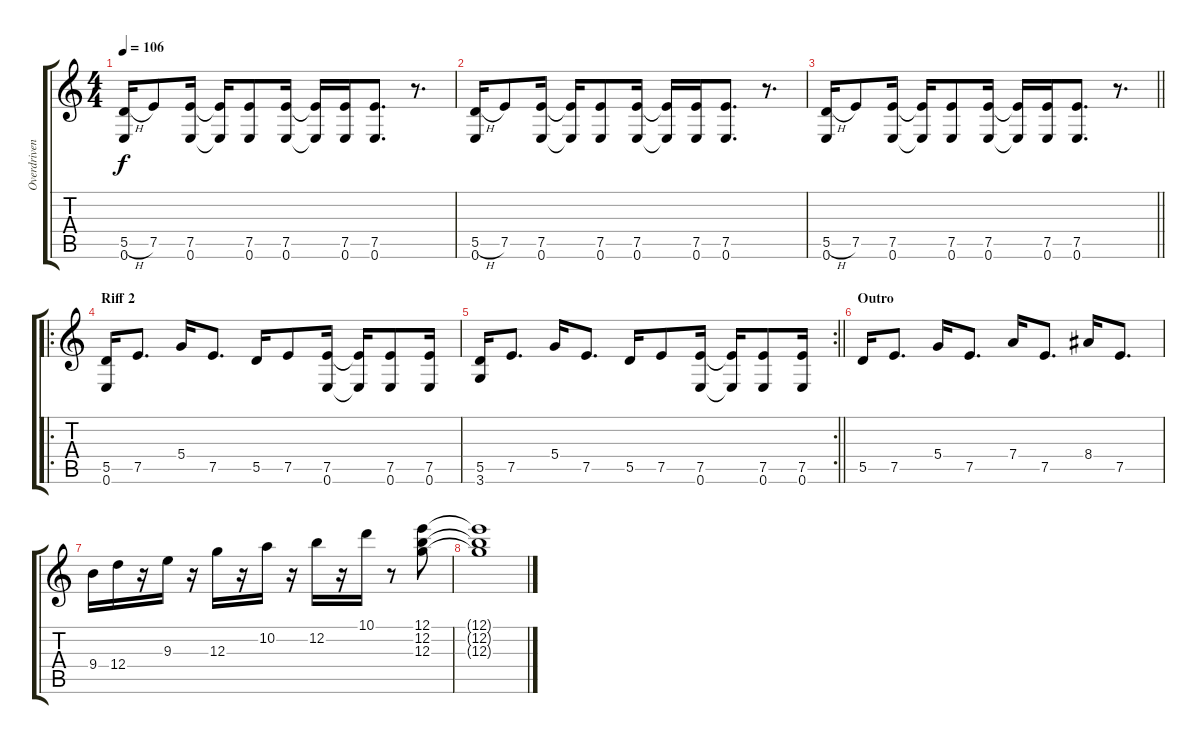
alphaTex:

\track ("Overdriven Guitar" "Overdriven") {instrument electricguitarclean}
\staff {score tabs}
\tuning (E4 B3 G3 D3 A2 E2) {hide}
\ts (4 4)
\tempo 106
\clef g2
\ks c
(5.5{h} 0.6).16{dy f} 7.5.8 (7.5 0.6).16 (7.5{t} 0.6{t}).16 (7.5 0.6).8 (7.5 0.6).16 (7.5{t} 0.6{t}).16 (7.5 0.6).16 (7.5 0.6).8{d} r.8{d} |
(5.5{h} 0.6).16 7.5.8 (7.5 0.6).16 (7.5{t} 0.6{t}).16 (7.5 0.6).8 (7.5 0.6).16 (7.5{t} 0.6{t}).16 (7.5 0.6).16 (7.5 0.6).8{d} r.8{d} |
\barLineRight lightlight
(5.5{h} 0.6).16 7.5.8 (7.5 0.6).16 (7.5{t} 0.6{t}).16 (7.5 0.6).8 (7.5 0.6).16 (7.5{t} 0.6{t}).16 (7.5 0.6).16 (7.5 0.6).8{d} r.8{d} |
\ro
\section ("" "Riff 2")
(5.5 0.6).16 7.5.8{d} 5.4.16 7.5.8{d} 5.5.16 7.5.8 (7.5 0.6).16 (7.5{t} 0.6{t}).16 (7.5 0.6).8 (7.5 0.6).16 |
\rc 2
\barLineRight lightlight
(5.5 3.6).16 7.5.8{d} 5.4.16 7.5.8{d} 5.5.16 7.5.8 (7.5 0.6).16 (7.5{t} 0.6{t}).16 (7.5 0.6).8 (7.5 0.6).16 |
\section ("" "Outro")
5.5.16 7.5.8{d} 5.4.16 7.5.8{d} 7.4.16 7.5.8{d} 8.4.16 7.5.8{d} |
9.4.16 12.4.16 r.16 9.3.16 r.16 12.3.16 r.16 10.2.16 r.16 12.2.16 r.16 10.1.16 r.8 (12.1 12.2 12.3).8 |
(12.1{t} 12.2{t} 12.3{t}).1
